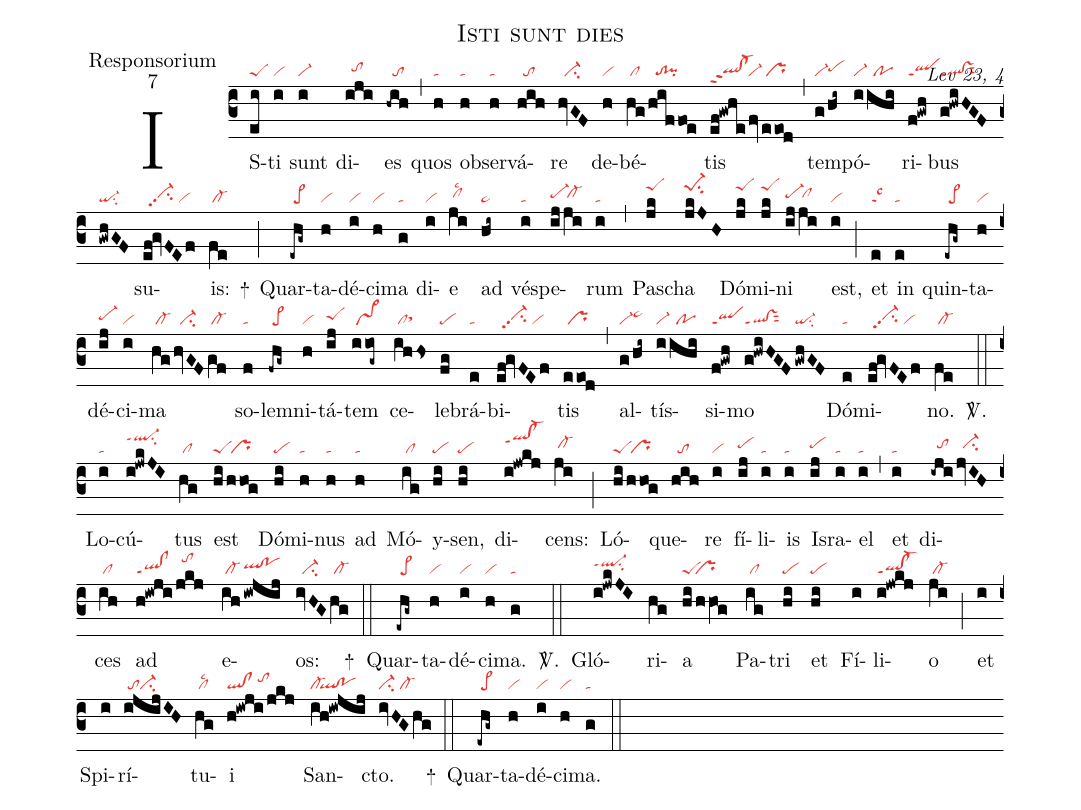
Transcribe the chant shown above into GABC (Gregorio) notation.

name:Isti sunt dies;
office-part:Responsorium;
mode:7;
commentary:Lev 23, 4;
nabc-lines:1;
%%
(c3)
IS(ei|peS)ti(i|vi) sunt(i|vi-) di(iji|//tohh)es(-hih|//to) (,)
quos(h|ta) ob(h|ta)ser(h|ta)vá(hih|//to)re(hvGF|//ci-) de(h|vi)bé(hg|/cl|/hiffoe|//to!pi)tis(ef!gwhe|qlhg!cl-hgppt2|/fv|vi-|/eeod|/pr) (,)
tem(g/hi~|vi-pehh)pó(i|vi-|ihi|//po)ri(f!gwh|qlppt1)bus(g!hwiHGF|ql!vsppt1sut2|/gwhGF|qi-su2) su(ef!gvFEf|//vi-hhpp2su2/vi)is:(fe|/cl-) +(;)
Quar(-ehg~|/pe>)ta(h|vi)dé(i|vi)ci(h|vi)ma(g|ta) di(i|vi)e(ji|/clhhlsc2) ad(hi~|pe~) vés(i|ta)pe(ij|pe-hh|ji|/cl-hh)rum(i|ta) (,)
Pas(jk|peShk)cha(jkJH|pe-1hksu2) Dó(jk|peShk)mi(jk|peShk)ni(ij|pe-hh|ji|/clhh) est,(i|vi) (;)
et(e|talsc3) in(e|ta) quin(-ehg~|/pe>)ta(h|vi)dé(ij|pe-hh)ci(i|vi)ma(hg|/cl-|/hvGF|//ci-|gf|/cl-) so(f|ta)lem(-fhg~|/pe>)ni(h|vi)tá(ij|peShh)tem(iiog~|/pr~) ce(ihhs|/clsthh)le(fg|pe)brá(e|ta)bi(ef!gvFEf|//vi-hhpp2su2/vi)tis(eeod|/pr) (,)
al(g/hi~|vi-pe~hi)tís(i|vi-|ihi|//po)si(f!gwh|qlppt1)mo(g!hwiHGF|ql!vsppt1sut2|/gwhGF|qi-su2) Dó(e|ta)mi(ef!gvFEf|//vi-hhpp2su2/vi)no.(fe|/cl-) <sp>V/</sp>.(::)
Lo(i|ta)cú(i!jwkJI|ql-hkppt1su2)tus(hg|/cl) est(hi|peS|/hhog|/pr) Dó(hi|pe)mi(h|ta)nus(h|ta) ad(h|ta) Mó(ig|/cl)y(hi|pe)sen,(hi|pe) di(i!jwkj|qlhj!cl-hjppt1)cens:(ji|/cl-hh) (;)
Ló(hi|peS|/hhog|/pr)que(hih|//to)re(i|vi) fí(ij|pehh)li(i|ta)is(i|ta) Is(ij|pehh)ra(i|ta)el(i|ta) (,)
et(i|ta) di(-iji|//tohh|jvIH|//ci-hh)ces(ih|/cl) ad(h!iwji|ql!clppt1|/jkj|//tohk) e(ih|/cl-|!iwjij|qlhh!pohh)os:(ivHG|//ci-|hg|/cl-) +(::)
Quar(-ehg~|/pe>)ta(h|vi)dé(i|vi)ci(h|vi)ma.(g|ta) <sp>V/</sp>.(::)
Gló(i!jwkJI|ql-hippt1su2)ri(hg)a(hi/hhVO!g|peS``pr) Pa(ig|/cl)tri(hi|pe) et(hi|pe) Fí(i)li(i!jwkj|ql!cl-ppt1)o(ji|/cl-) (;)
et(i) Spi(i)rí(i!@jijIH|/toci-)tu(hg|/cllsc2)i(h!iwji/jkj|ql!cl/tohi) San(ih!iw!@jij|cl-``ql!po)cto.(ivHGhg|ci-/cl-) +(::)
Quar(-ehg~|/pe>)ta(h|vi)dé(i|vi)ci(h|vi)ma.(g|ta) (::)
